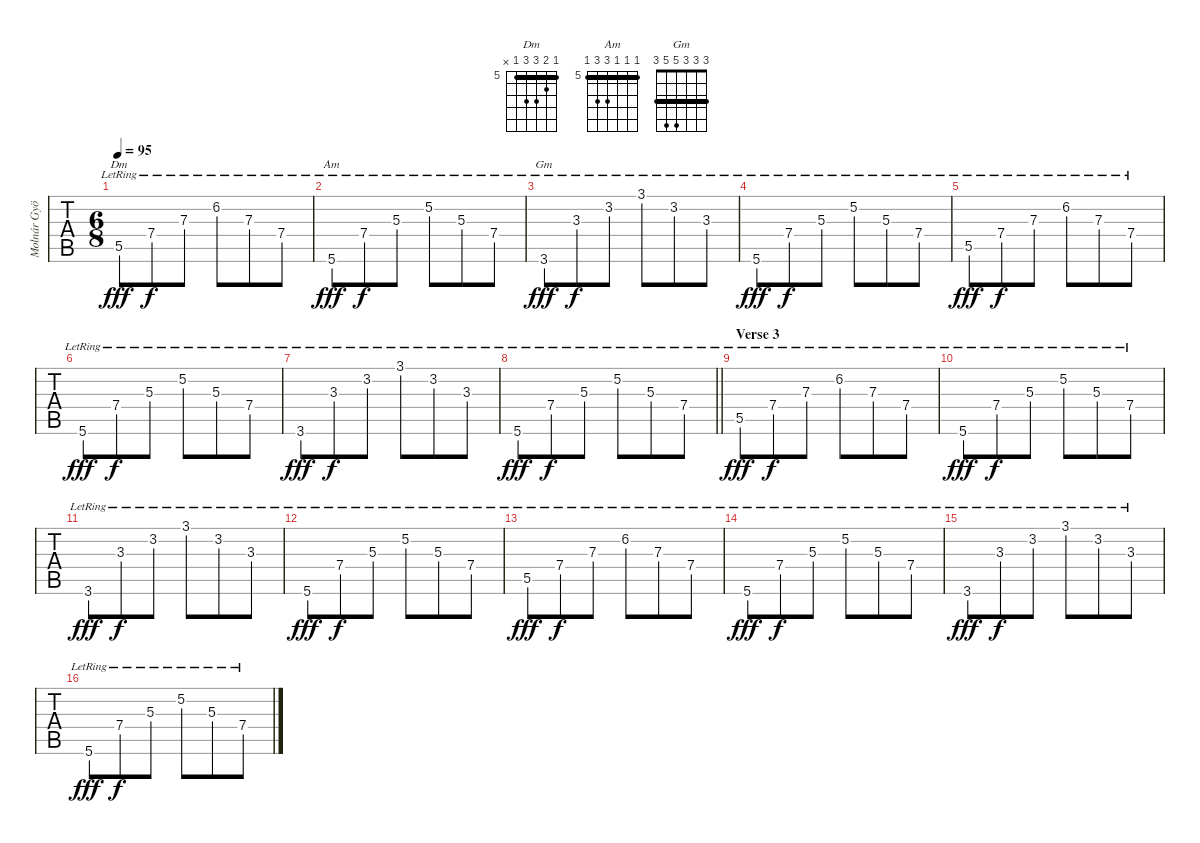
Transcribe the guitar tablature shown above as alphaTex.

\track ("Molnár György" "Molnár Gyö") {instrument electricguitarjazz}
\staff {tabs}
\tuning (E4 B3 G3 D3 A2 E2) {hide}
\chord ("Dm" 5 6 7 7 5 x) {firstfret 5 barre 5}
\chord ("Am" 5 5 5 7 7 5) {firstfret 5 barre 5}
\chord ("Gm" 3 3 3 5 5 3) {barre 3}
\ts (6 8)
\tempo 95
\clef g2
\ks dminor
5.5{hac lr}.8{ch "Dm" dy fff} 7.4{lr}.8{dy f} 7.3{lr}.8 6.2{lr}.8 7.3{lr}.8 7.4{lr}.8 |
5.6{hac lr}.8{ch "Am" dy fff} 7.4{lr}.8{dy f} 5.3{lr}.8 5.2{lr}.8 5.3{lr}.8 7.4{lr}.8 |
3.6{hac lr}.8{ch "Gm" dy fff} 3.3{lr}.8{dy f} 3.2{lr}.8 3.1{lr}.8 3.2{lr}.8 3.3{lr}.8 |
5.6{hac lr}.8{dy fff} 7.4{lr}.8{dy f} 5.3{lr}.8 5.2{lr}.8 5.3{lr}.8 7.4{lr}.8 |
5.5{hac lr}.8{dy fff} 7.4{lr}.8{dy f} 7.3{lr}.8 6.2{lr}.8 7.3{lr}.8 7.4{lr}.8 |
5.6{hac lr}.8{dy fff} 7.4{lr}.8{dy f} 5.3{lr}.8 5.2{lr}.8 5.3{lr}.8 7.4{lr}.8 |
3.6{hac lr}.8{dy fff} 3.3{lr}.8{dy f} 3.2{lr}.8 3.1{lr}.8 3.2{lr}.8 3.3{lr}.8 |
\barLineRight lightlight
5.6{hac lr}.8{dy fff} 7.4{lr}.8{dy f} 5.3{lr}.8 5.2{lr}.8 5.3{lr}.8 7.4{lr}.8 |
\section ("" "Verse 3")
5.5{hac lr}.8{dy fff} 7.4{lr}.8{dy f} 7.3{lr}.8 6.2{lr}.8 7.3{lr}.8 7.4{lr}.8 |
5.6{hac lr}.8{dy fff} 7.4{lr}.8{dy f} 5.3{lr}.8 5.2{lr}.8 5.3{lr}.8 7.4{lr}.8 |
3.6{hac lr}.8{dy fff} 3.3{lr}.8{dy f} 3.2{lr}.8 3.1{lr}.8 3.2{lr}.8 3.3{lr}.8 |
5.6{hac lr}.8{dy fff} 7.4{lr}.8{dy f} 5.3{lr}.8 5.2{lr}.8 5.3{lr}.8 7.4{lr}.8 |
5.5{hac lr}.8{dy fff} 7.4{lr}.8{dy f} 7.3{lr}.8 6.2{lr}.8 7.3{lr}.8 7.4{lr}.8 |
5.6{hac lr}.8{dy fff} 7.4{lr}.8{dy f} 5.3{lr}.8 5.2{lr}.8 5.3{lr}.8 7.4{lr}.8 |
3.6{hac lr}.8{dy fff} 3.3{lr}.8{dy f} 3.2{lr}.8 3.1{lr}.8 3.2{lr}.8 3.3{lr}.8 |
5.6{hac lr}.8{dy fff} 7.4{lr}.8{dy f} 5.3{lr}.8 5.2{lr}.8 5.3{lr}.8 7.4{lr}.8
